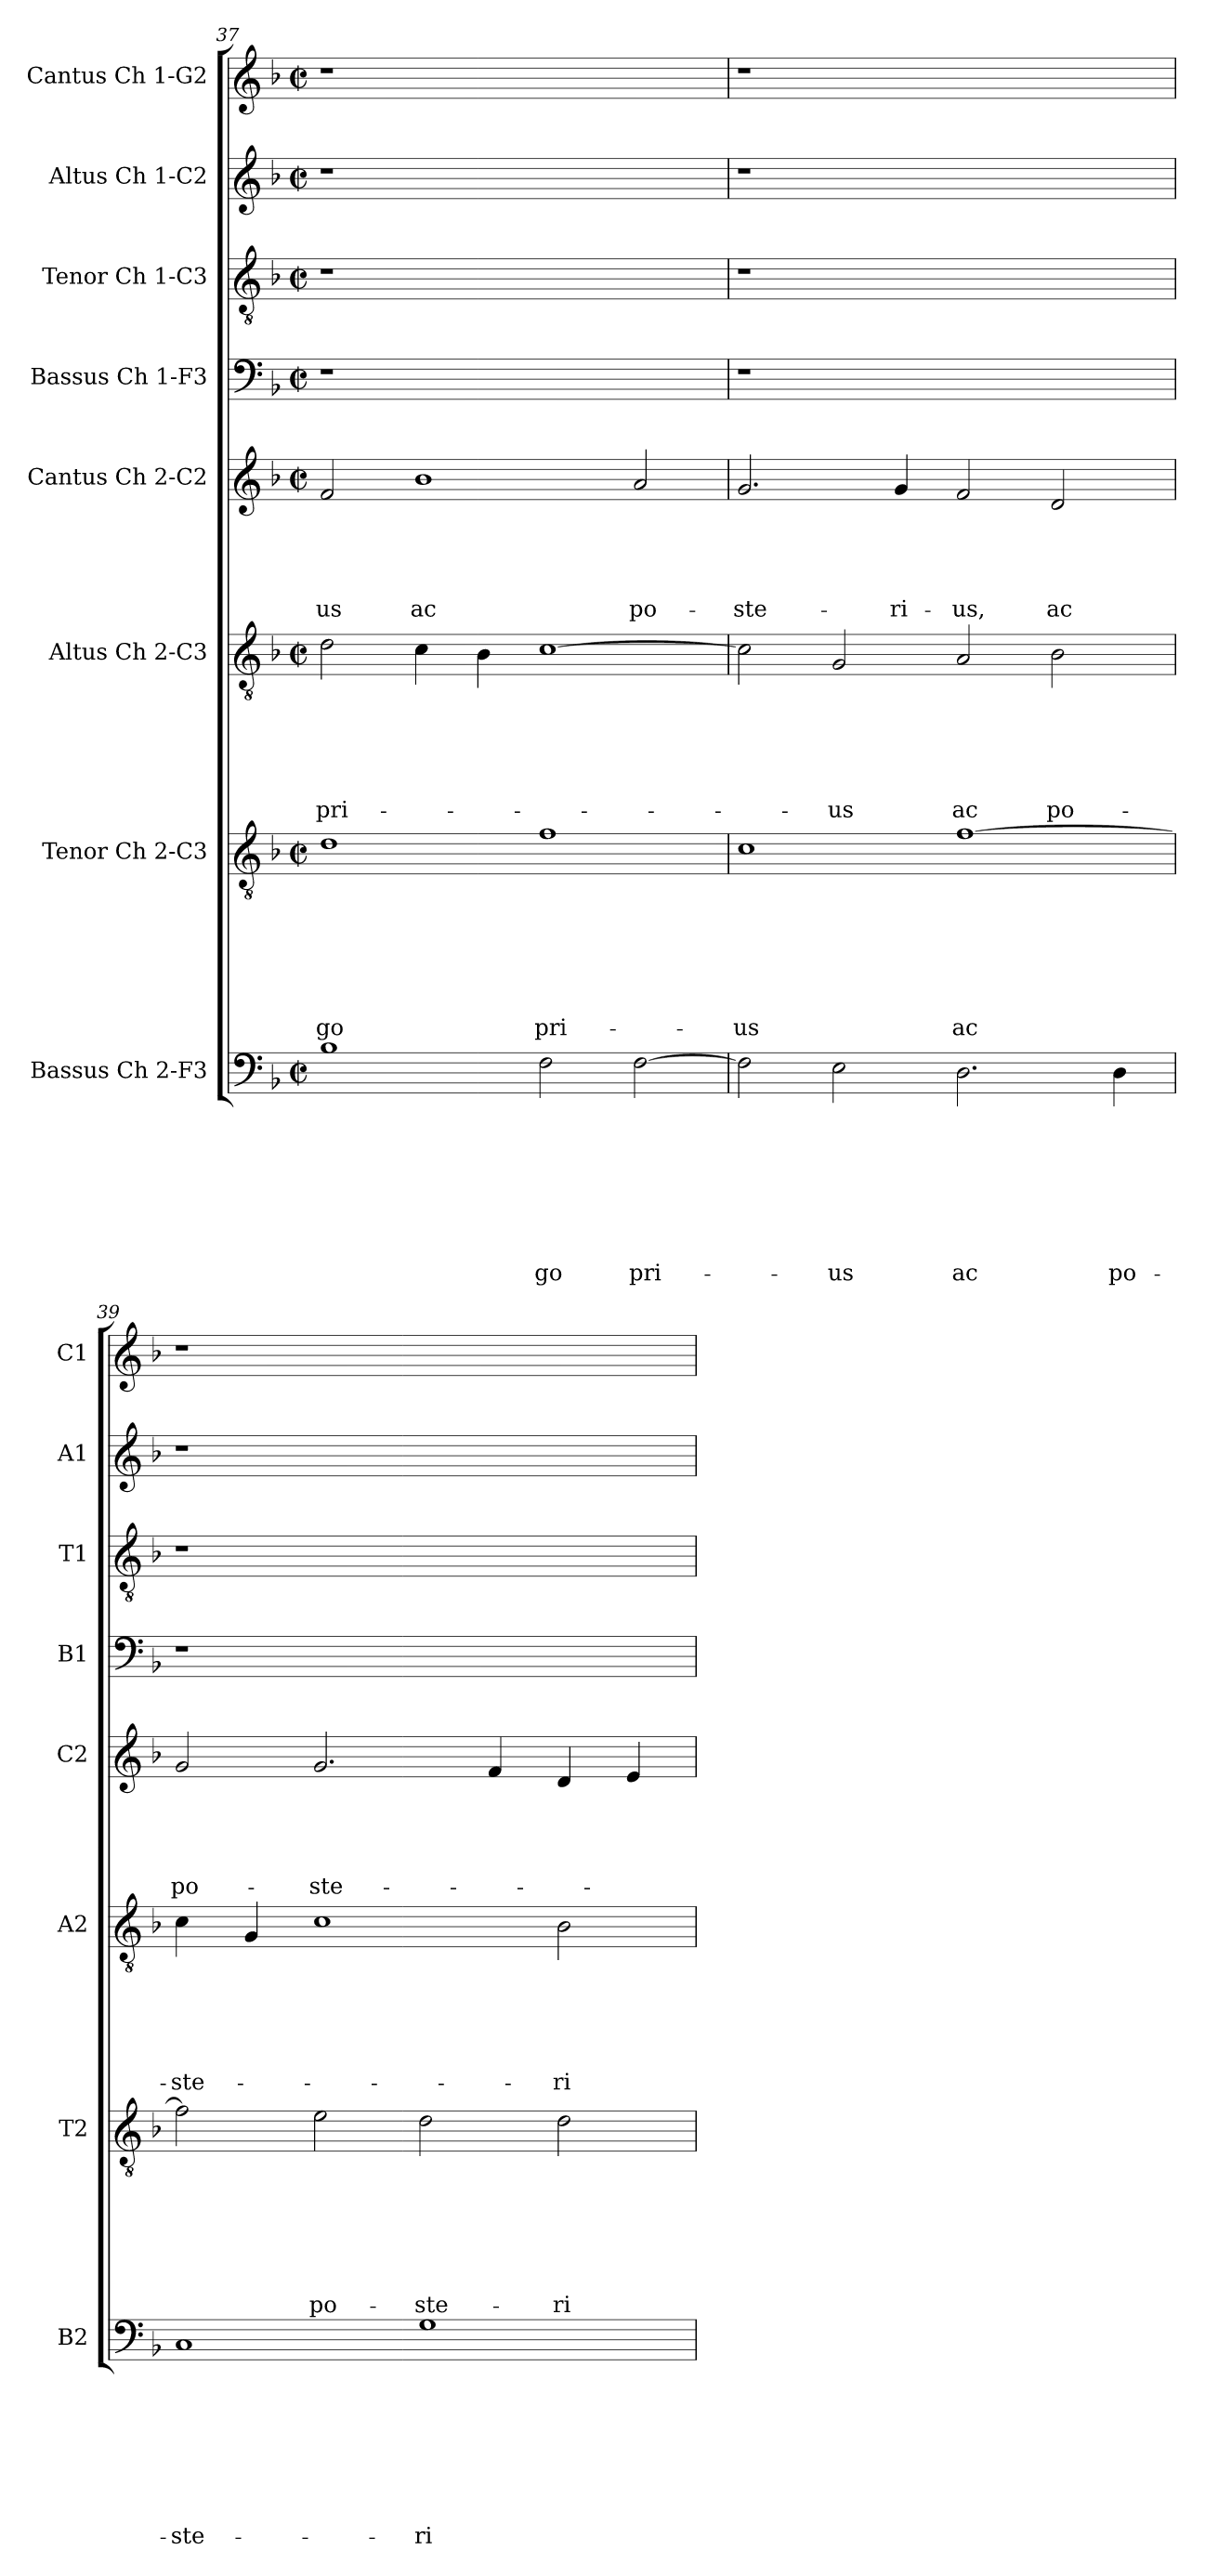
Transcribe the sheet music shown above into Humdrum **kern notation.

**kern	**text	**text	**text	**text	**text	**text	**text	**text	**kern	**text	**text	**text	**text	**text	**text	**text	**kern	**text	**text	**text	**text	**text	**text	**kern	**text	**text	**text	**text	**text	**kern	**kern	**kern	**kern
*part8	*part8	*part8	*part8	*part8	*part8	*part8	*part8	*part8	*part7	*part7	*part7	*part7	*part7	*part7	*part7	*part7	*part6	*part6	*part6	*part6	*part6	*part6	*part6	*part5	*part5	*part5	*part5	*part5	*part5	*part4	*part3	*part2	*part1
*staff8	*staff8	*staff8	*staff8	*staff8	*staff8	*staff8	*staff8	*staff8	*staff7	*staff7	*staff7	*staff7	*staff7	*staff7	*staff7	*staff7	*staff6	*staff6	*staff6	*staff6	*staff6	*staff6	*staff6	*staff5	*staff5	*staff5	*staff5	*staff5	*staff5	*staff4	*staff3	*staff2	*staff1
*I"Bassus Ch 2-F3	*	*	*	*	*	*	*	*	*I"Tenor Ch 2-C3	*	*	*	*	*	*	*	*I"Altus Ch 2-C3	*	*	*	*	*	*	*I"Cantus Ch 2-C2	*	*	*	*	*	*I"Bassus Ch 1-F3	*I"Tenor Ch 1-C3	*I"Altus Ch 1-C2	*I"Cantus Ch 1-G2
*I'B2	*	*	*	*	*	*	*	*	*I'T2	*	*	*	*	*	*	*	*I'A2	*	*	*	*	*	*	*I'C2	*	*	*	*	*	*I'B1	*I'T1	*I'A1	*I'C1
*clefF4	*	*	*	*	*	*	*	*	*clefGv2	*	*	*	*	*	*	*	*clefGv2	*	*	*	*	*	*	*clefG2	*	*	*	*	*	*clefF4	*clefGv2	*clefG2	*clefG2
*k[b-]	*	*	*	*	*	*	*	*	*k[b-]	*	*	*	*	*	*	*	*k[b-]	*	*	*	*	*	*	*k[b-]	*	*	*	*	*	*k[b-]	*k[b-]	*k[b-]	*k[b-]
*F:	*	*	*	*	*	*	*	*	*F:	*	*	*	*	*	*	*	*F:	*	*	*	*	*	*	*F:	*	*	*	*	*	*F:	*F:	*F:	*F:
*M2/2	*	*	*	*	*	*	*	*	*M2/2	*	*	*	*	*	*	*	*M2/2	*	*	*	*	*	*	*M2/2	*	*	*	*	*	*M2/2	*M2/2	*M2/2	*M2/2
*met(c|)	*	*	*	*	*	*	*	*	*met(c|)	*	*	*	*	*	*	*	*met(c|)	*	*	*	*	*	*	*met(c|)	*	*	*	*	*	*met(c|)	*met(c|)	*met(c|)	*met(c|)
=37	=37	=37	=37	=37	=37	=37	=37	=37	=37	=37	=37	=37	=37	=37	=37	=37	=37	=37	=37	=37	=37	=37	=37	=37	=37	=37	=37	=37	=37	=37	=37	=37	=37
1B-	.	.	.	.	.	.	.	.	1d	.	.	.	.	.	.	-go	2d\	.	.	.	.	.	pri-	2f/	.	.	.	.	-us	1r	1r	1r	1r
.	.	.	.	.	.	.	.	.	.	.	.	.	.	.	.	.	4c\	.	.	.	.	.	.	1b-	.	.	.	.	ac	.	.	.	.
.	.	.	.	.	.	.	.	.	.	.	.	.	.	.	.	.	4B-\	.	.	.	.	.	.	.	.	.	.	.	.	.	.	.	.
2F\	.	.	.	.	.	.	.	-go	1f	.	.	.	.	.	.	pri-	[1c	.	.	.	.	.	.	.	.	.	.	.	.	1ryy	1ryy	1ryy	1ryy
[2F\	.	.	.	.	.	.	.	pri-	.	.	.	.	.	.	.	.	.	.	.	.	.	.	.	2a/	.	.	.	.	po-	.	.	.	.
=38	=38	=38	=38	=38	=38	=38	=38	=38	=38	=38	=38	=38	=38	=38	=38	=38	=38	=38	=38	=38	=38	=38	=38	=38	=38	=38	=38	=38	=38	=38	=38	=38	=38
2F\]	.	.	.	.	.	.	.	.	1c	.	.	.	.	.	.	-us	2c\]	.	.	.	.	.	.	2.g/	.	.	.	.	-ste-	1r	1r	1r	1r
2E\	.	.	.	.	.	.	.	-us	.	.	.	.	.	.	.	.	2G/	.	.	.	.	.	-us	.	.	.	.	.	.	.	.	.	.
.	.	.	.	.	.	.	.	.	.	.	.	.	.	.	.	.	.	.	.	.	.	.	.	4g/	.	.	.	.	-ri-	.	.	.	.
2.D\	.	.	.	.	.	.	.	ac	[1f	.	.	.	.	.	.	ac	2A/	.	.	.	.	.	ac	2f/	.	.	.	.	-us,	1ryy	1ryy	1ryy	1ryy
.	.	.	.	.	.	.	.	.	.	.	.	.	.	.	.	.	2B-\	.	.	.	.	.	po-	2d/	.	.	.	.	ac	.	.	.	.
4D\	.	.	.	.	.	.	.	po-	.	.	.	.	.	.	.	.	.	.	.	.	.	.	.	.	.	.	.	.	.	.	.	.	.
=39	=39	=39	=39	=39	=39	=39	=39	=39	=39	=39	=39	=39	=39	=39	=39	=39	=39	=39	=39	=39	=39	=39	=39	=39	=39	=39	=39	=39	=39	=39	=39	=39	=39
1C	.	.	.	.	.	.	.	-ste-	2f\]	.	.	.	.	.	.	.	4c\	.	.	.	.	.	-ste-	2g/	.	.	.	.	po-	1r	1r	1r	1r
.	.	.	.	.	.	.	.	.	.	.	.	.	.	.	.	.	4G/	.	.	.	.	.	.	.	.	.	.	.	.	.	.	.	.
.	.	.	.	.	.	.	.	.	2e\	.	.	.	.	.	.	po-	1c	.	.	.	.	.	.	2.g/	.	.	.	.	-ste-	.	.	.	.
1G	.	.	.	.	.	.	.	-ri-	2d\	.	.	.	.	.	.	-ste-	.	.	.	.	.	.	.	.	.	.	.	.	.	1ryy	1ryy	1ryy	1ryy
.	.	.	.	.	.	.	.	.	.	.	.	.	.	.	.	.	.	.	.	.	.	.	.	4f/	.	.	.	.	.	.	.	.	.
.	.	.	.	.	.	.	.	.	2d\	.	.	.	.	.	.	-ri-	2B-\	.	.	.	.	.	-ri-	4d/	.	.	.	.	.	.	.	.	.
.	.	.	.	.	.	.	.	.	.	.	.	.	.	.	.	.	.	.	.	.	.	.	.	4e/	.	.	.	.	.	.	.	.	.
=	=	=	=	=	=	=	=	=	=	=	=	=	=	=	=	=	=	=	=	=	=	=	=	=	=	=	=	=	=	=	=	=	=
*-	*-	*-	*-	*-	*-	*-	*-	*-	*-	*-	*-	*-	*-	*-	*-	*-	*-	*-	*-	*-	*-	*-	*-	*-	*-	*-	*-	*-	*-	*-	*-	*-	*-
